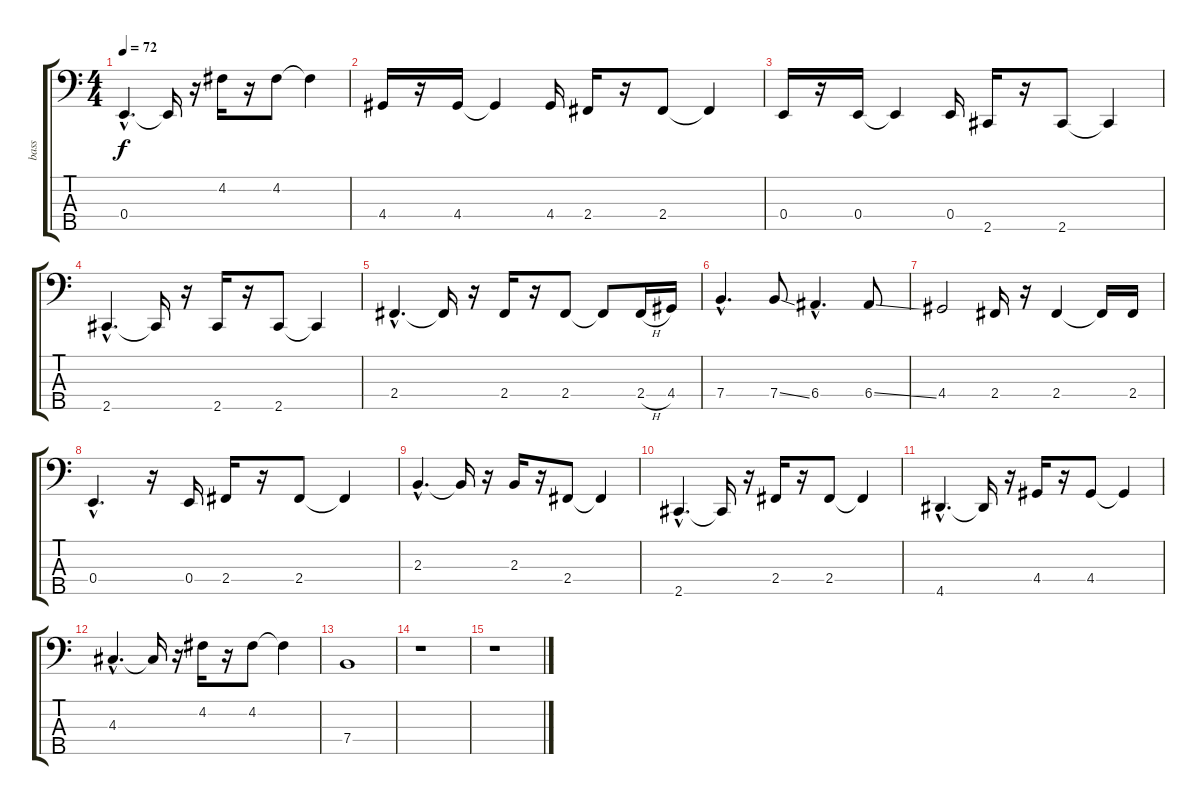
\track ("bass" "bass") {instrument electricbassfinger}
\staff {score tabs}
\tuning (G2 D2 A1 E1 B0) {hide}
\ts (4 4)
\tempo 72
\clef f4
\ks c
0.4{hac}.4{d dy f} 0.4{t}.16 r.16 4.2.16 r.16 4.2.8 4.2{t}.4 |
4.4.16 r.16 4.4.16 4.4{t}.4 4.4.16 2.4.16 r.16 2.4.8 2.4{t}.4 |
0.4.16 r.16 0.4.16 0.4{t}.4 0.4.16 2.5.16 r.16 2.5.8 2.5{t}.4 |
2.5{hac}.4{d} 2.5{t}.16 r.16 2.5.16 r.16 2.5.8 2.5{t}.4 |
2.4{hac}.4{d} 2.4{t}.16 r.16 2.4.16 r.16 2.4.8 2.4{t}.8 2.4{h}.16 4.4.16 |
7.4{hac}.4{d} 7.4{ss}.8 6.4{hac}.4{d} 6.4{ss}.8 |
4.4.2 2.4.16 r.16 2.4.4 2.4{t}.16 2.4.16 |
0.4{hac}.4{d} r.16 0.4.16 2.4.16 r.16 2.4.8 2.4{t}.4 |
2.3{hac}.4{d} 2.3{t}.16 r.16 2.3.16 r.16 2.4.8 2.4{t}.4 |
2.5{hac}.4{d} 2.5{t}.16 r.16 2.4.16 r.16 2.4.8 2.4{t}.4 |
4.5{hac}.4{d} 4.5{t}.16 r.16 4.4.16 r.16 4.4.8 4.4{t}.4 |
4.3{hac}.4{d} 4.3{t}.16 r.16 4.2.16 r.16 4.2.8 4.2{t}.4 |
7.4.1 |
r.1 |
r.1
